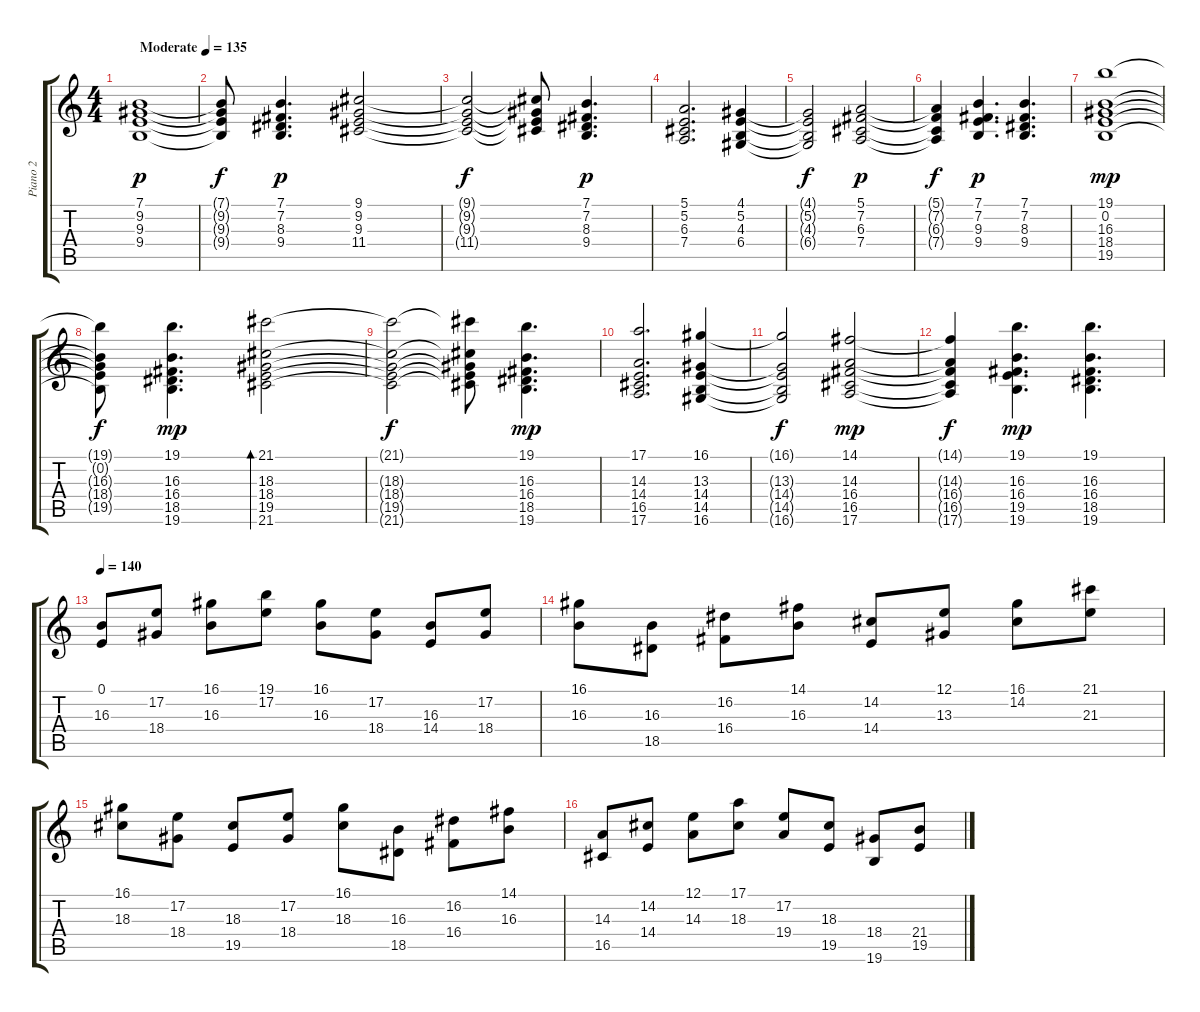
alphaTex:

\track ("Piano 2" "Piano 2") {instrument acousticgrandpiano}
\staff {score tabs}
\tuning (E4 B3 G3 D3 A2 E2) {hide}
\ts (4 4)
\tempo (135 "Moderate")
\clef g2
\ks c
(7.1 9.2 9.3 9.4).1{dy p instrument acousticgrandpiano} |
(7.1{t} 9.2{t} 9.3{t} 9.4{t}).8{dy f} (7.1 7.2 8.3 9.4).4{d dy p} (9.1 9.2 9.3 11.4).2 |
(9.1{t} 9.2{t} 9.3{t} 11.4{t}).2{dy f} (9.1{t} 9.2{t} 9.3{t} 11.4{t}).8 (7.1 7.2 8.3 9.4).4{d dy p} |
(5.1 5.2 6.3 7.4).2{d} (4.1 5.2 4.3 6.4).4 |
(4.1{t} 5.2{t} 4.3{t} 6.4{t}).2{dy f} (5.1 7.2 6.3 7.4).2{dy p} |
(5.1{t} 7.2{t} 6.3{t} 7.4{t}).4{dy f} (7.1 7.2 9.3 9.4).4{d dy p} (7.1 7.2 8.3 9.4).4{d} |
(19.1 0.2 16.3 18.4 19.5).1{dy mp} |
(19.1{t} 0.2{t} 16.3{t} 18.4{t} 19.5{t}).8{dy f} (19.1 16.3 16.4 18.5 19.6).4{d dy mp} (21.1 18.3 18.4 19.5 21.6).2{bd 240} |
(21.1{t} 18.3{t} 18.4{t} 19.5{t} 21.6{t}).2{dy f} (21.1{t} 18.3{t} 18.4{t} 19.5{t} 21.6{t}).8 (19.1 16.3 16.4 18.5 19.6).4{d dy mp} |
(17.1 14.3 14.4 16.5 17.6).2{d} (16.1 13.3 14.4 14.5 16.6).4 |
(16.1{t} 13.3{t} 14.4{t} 14.5{t} 16.6{t}).2{dy f} (14.1 14.3 16.4 16.5 17.6).2{dy mp} |
(14.1{t} 14.3{t} 16.4{t} 16.5{t} 17.6{t}).4{dy f} (19.1 16.3 16.4 19.5 19.6).4{d dy mp} (19.1 16.3 16.4 18.5 19.6).4{d} |
\tempo 140
(0.1 16.3).8 (17.2 18.4).8 (16.1 16.3).8 (19.1 17.2).8 (16.1 16.3).8 (17.2 18.4).8 (16.3 14.4).8 (17.2 18.4).8 |
(16.1 16.3).8 (16.3 18.5).8 (16.2 16.4).8 (14.1 16.3).8 (14.2 14.4).8 (12.1 13.3).8 (16.1 14.2).8 (21.1 21.3).8 |
(16.1 18.3).8 (17.2 18.4).8 (18.3 19.5).8 (17.2 18.4).8 (16.1 18.3).8 (16.3 18.5).8 (16.2 16.4).8 (14.1 16.3).8 |
(14.3 16.5).8 (14.2 14.4).8 (12.1 14.3).8 (17.1 18.3).8 (17.2 19.4).8 (18.3 19.5).8 (18.4 19.6).8 (21.4 19.5).8
